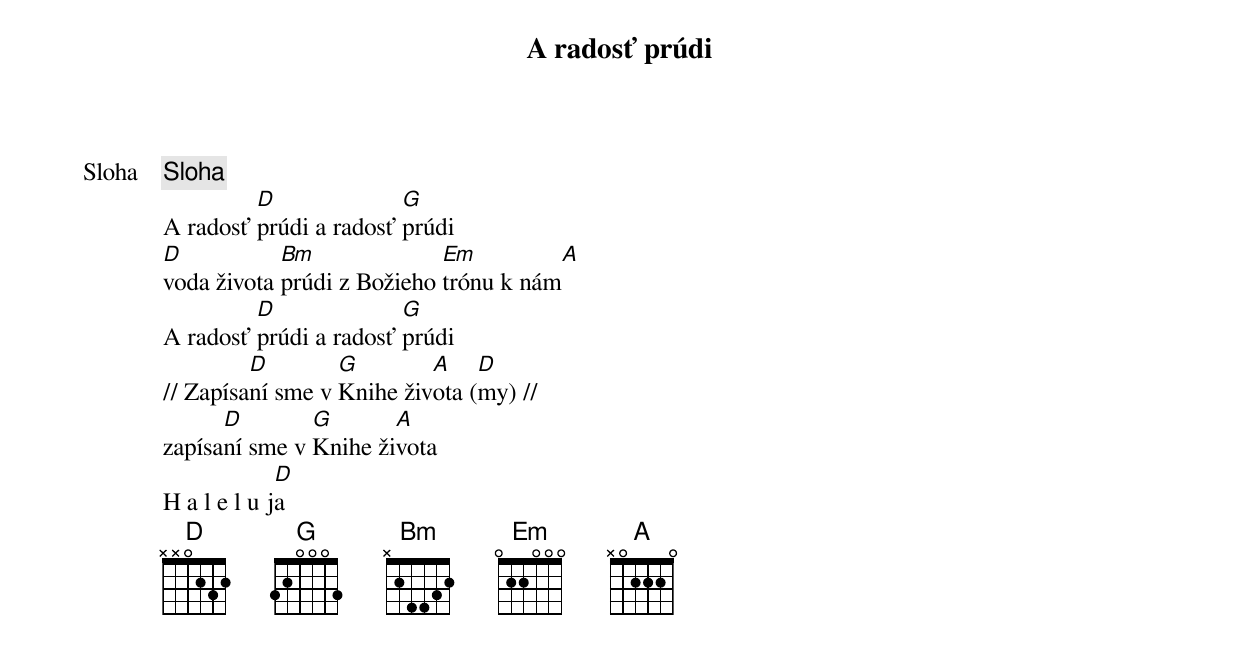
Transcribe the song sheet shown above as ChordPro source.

{title: A radosť prúdi}

{start_of_verse: Sloha}
{comment: Sloha}
A radosť [D]prúdi a radosť [G]prúdi
[D]voda života [Bm]prúdi z Božieho [Em]trónu k nám[A]
A radosť [D]prúdi a radosť [G]prúdi
// Zapísa[D]ní sme v [G]Knihe živ[A]ota ([D]my) //
zapísa[D]ní sme v [G]Knihe ži[A]vota
H a l e l u j[D]a
{end_of_verse}
